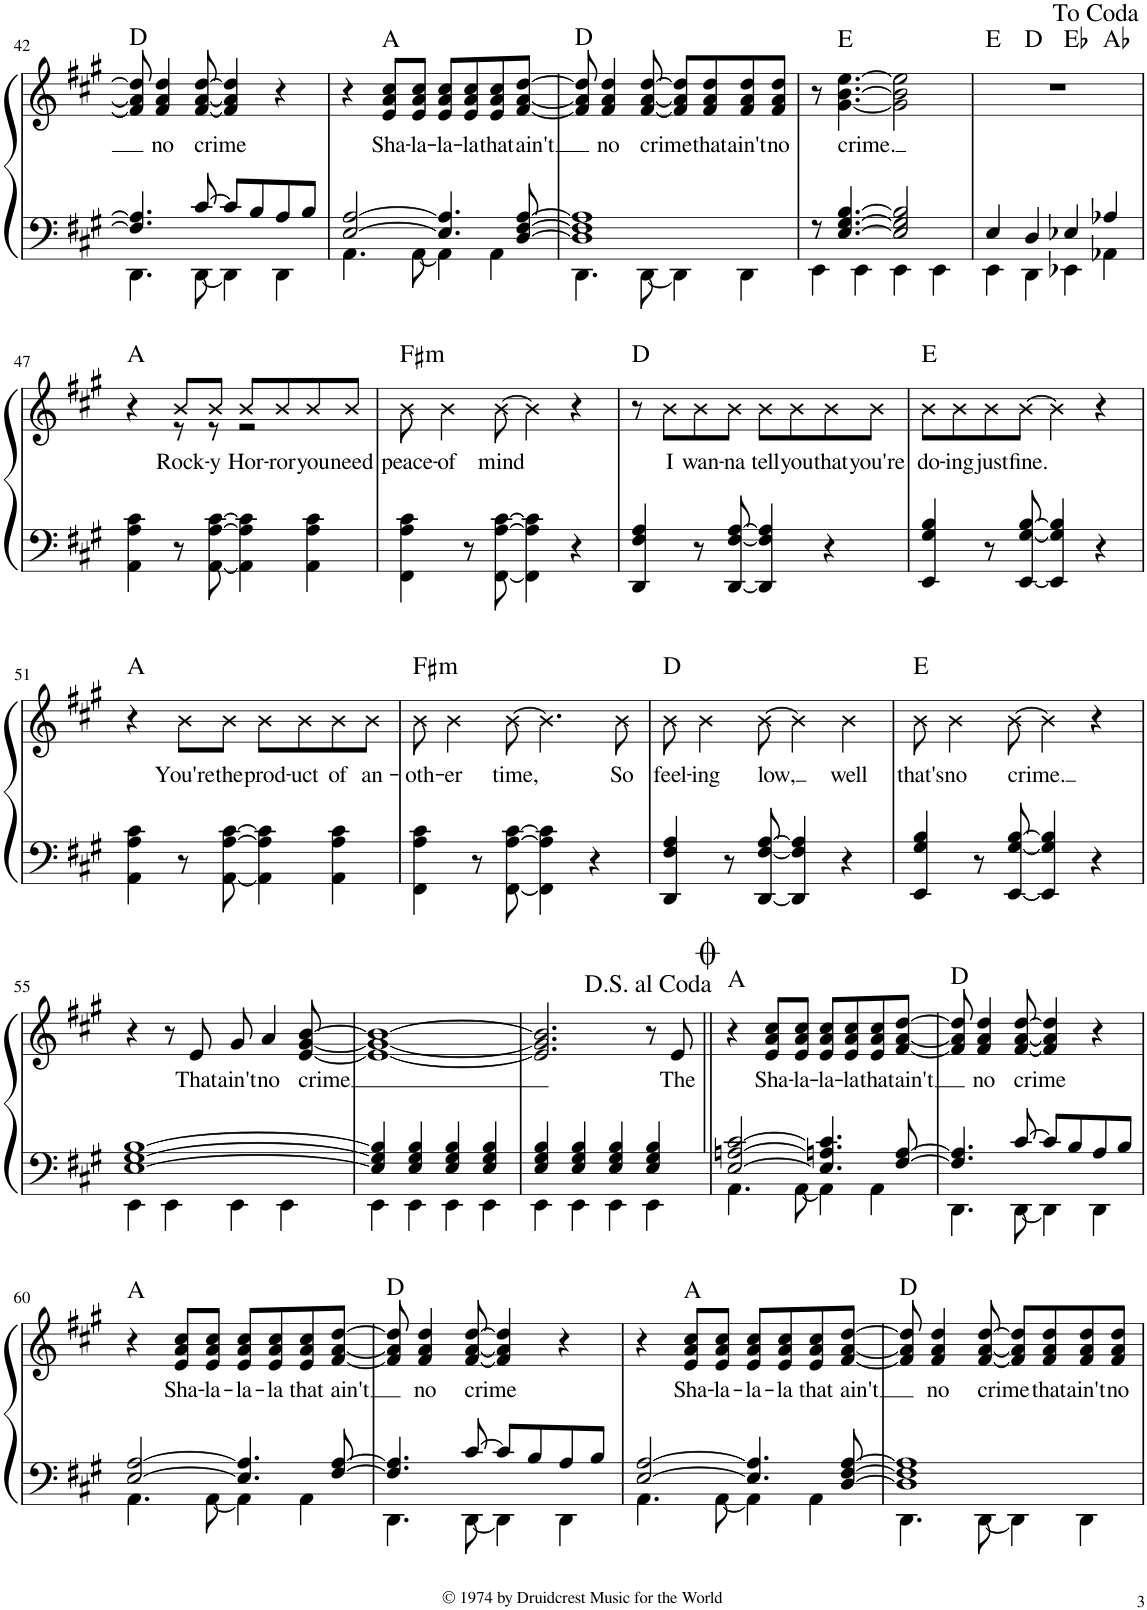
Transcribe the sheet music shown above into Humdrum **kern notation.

**kern	**kern	**text	**harte
*part1	*part1	*part1	*part1
*staff2	*staff1	*staff1	*
*I"Piano	*	*	*
*I'Pno.	*	*	*
!!LO:PB:g=z
*clefF4	*clefG2	*	*
*k[f#c#g#]	*k[f#c#g#]	*	*
*M4/4	*M4/4	*	*
=42	=42	=42	=42
*^	*	*	*
4.F#/] 4.A/]	4.DD\	8f#/] 8a/] 8dd/]	.	D:maj
!	!	!	!LO:LY:b	!
.	.	4f#/ 4a/ 4dd/	no	.
!	!	!	!LO:LY:b	!
[8c#/	[8DD\	[8f#/ [8a/ [8dd/	crime	.
8c#/L]	4DD\]	4f#/] 4a/] 4dd/]	.	.
8B/	.	.	.	.
8A/	4DD\	4r	.	.
8B/J	.	.	.	.
=43	=43	=43	=43	=43
[2E/ [2A/	4.AA\	4r	.	.
!	!	!	!LO:LY:b	!
.	.	8e/ 8a/ 8cc#/L	Sha-	A:maj
!	!	!	!LO:LY:b	!
.	[8AA\	8e/ 8a/ 8cc#/J	-la-	.
!	!	!	!LO:LY:b	!
4.E/] 4.A/]	4AA\]	8e/ 8a/ 8cc#/L	-la-	.
!	!	!	!LO:LY:b	!
.	.	8e/ 8a/ 8cc#/	-la	.
!	!	!	!LO:LY:b	!
.	4AA\	8e/ 8a/ 8cc#/	that	.
!	!	!	!LO:LY:b	!
[8D/ [8F#/ [8A/	.	[8f#/ [8a/ [8dd/J	ain't	.
=44	=44	=44	=44	=44
1D] 1F#] 1A]	4.DD\	8f#/] 8a/] 8dd/]	.	D:maj
!	!	!	!LO:LY:b	!
.	.	4f#/ 4a/ 4dd/	no	.
!	!	!	!LO:LY:b	!
.	[8DD\	[8f#/ [8a/ [8dd/	crime	.
.	4DD\]	8f#/] 8a/] 8dd/]L	.	.
!	!	!	!LO:LY:b	!
.	.	8f#/ 8a/ 8dd/	that	.
!	!	!	!LO:LY:b	!
.	4DD\	8f#/ 8a/ 8dd/	ain't	.
!	!	!	!LO:LY:b	!
.	.	8f#/ 8a/ 8dd/J	no	.
=45	=45	=45	=45	=45
8r	4EE\	8r	.	.
!	!	!	!LO:LY:b	!
[4.E/ [4.G#/ [4.B/	.	[4.g#\ [4.b\ [4.ee\	crime.	E:maj
.	4EE\	.	.	.
2E/] 2G#/] 2B/]	4EE\	2g#\] 2b\] 2ee\]	.	.
.	4EE\	.	.	.
=46	=46	=46	=46	=46
*	*	*^	*	*
*	*	*	*^	*	*
*	*	*	*	*^	*	*
4E/	4EE\	1r	4ryy	2ryy	2.ryy	.	E:maj
4D/	4DD\	.	2.ryy	.	.	.	D:maj
4E-X/	4EE-X\	.	.	2ryy	.	.	Eb:maj
4A-X/	4AA-X\	.	.	.	4ryy	.	Ab:maj
*v	*v	*	*	*	*	*	*
*	*	*v	*v	*v	*	*
!!LO:LB:g=z
=47	=47	=47	=47	=47
4AA\ 4A\ 4c#\	4r	4ryy	.	A:maj
!	!	!	!LO:LY:b	!
8r	8b/L	8r	Rock-	.
!	!	!	!LO:LY:b	!
[8AA\ [8A\ [8c#\	8b/J	8r	-y	.
!	!	!	!LO:LY:b	!
4AA\] 4A\] 4c#\]	8b/L	2r	Hor-	.
!	!	!	!LO:LY:b	!
.	8b/	.	-ror	.
!	!	!	!LO:LY:b	!
4AA\ 4A\ 4c#\	8b/	.	you	.
!	!	!	!LO:LY:b	!
.	8b/J	.	need	.
*	*v	*v	*	*
=48	=48	=48	=48
!	!	!LO:LY:b	!LO:H:kt=m
4FF#\ 4A\ 4c#\	8b\	peace-	F#:min
!	!	!LO:LY:b	!
.	4b\	-of	.
8r	.	.	.
!	!	!LO:LY:b	!
[8FF#\ [8A\ [8c#\	[8b\	-mind	.
4FF#\] 4A\] 4c#\]	4b\]	.	.
4r	4r	.	.
=49	=49	=49	=49
4DD/ 4F#/ 4A/	8r	.	D:maj
!	!	!LO:LY:b	!
.	8b\L	I	.
!	!	!LO:LY:b	!
8r	8b\	wan-	.
!	!	!LO:LY:b	!
[8DD/ [8F#/ [8A/	8b\J	-na	.
!	!	!LO:LY:b	!
4DD/] 4F#/] 4A/]	8b\L	tell	.
!	!	!LO:LY:b	!
.	8b\	you	.
!	!	!LO:LY:b	!
4r	8b\	that	.
!	!	!LO:LY:b	!
.	8b\J	you're	.
=50	=50	=50	=50
!	!	!LO:LY:b	!
4EE/ 4G#/ 4B/	8b\L	do-	E:maj
!	!	!LO:LY:b	!
.	8b\	-ing	.
!	!	!LO:LY:b	!
8r	8b\	just	.
!	!	!LO:LY:b	!
[8EE/ [8G#/ [8B/	[8b\J	fine.	.
4EE/] 4G#/] 4B/]	4b\]	.	.
4r	4r	.	.
!!LO:LB:g=z
=51	=51	=51	=51
4AA\ 4A\ 4c#\	4r	.	A:maj
!	!	!LO:LY:b	!
8r	8b\L	You're	.
!	!	!LO:LY:b	!
[8AA\ [8A\ [8c#\	8b\J	the	.
!	!	!LO:LY:b	!
4AA\] 4A\] 4c#\]	8b\L	prod-	.
!	!	!LO:LY:b	!
.	8b\	-uct	.
!	!	!LO:LY:b	!
4AA\ 4A\ 4c#\	8b\	of	.
!	!	!LO:LY:b	!
.	8b\J	an-	.
=52	=52	=52	=52
!	!	!LO:LY:b	!LO:H:kt=m
4FF#\ 4A\ 4c#\	8b\	-oth-	F#:min
!	!	!LO:LY:b	!
.	4b\	-er	.
8r	.	.	.
!	!	!LO:LY:b	!
[8FF#\ [8A\ [8c#\	[8b\	time,	.
4FF#\] 4A\] 4c#\]	4.b\]	.	.
4r	.	.	.
!	!	!LO:LY:b	!
.	8b\	So	.
=53	=53	=53	=53
!	!	!LO:LY:b	!
4DD/ 4F#/ 4A/	8b\	feel-	D:maj
!	!	!LO:LY:b	!
.	4b\	-ing	.
8r	.	.	.
!	!	!LO:LY:b	!
[8DD/ [8F#/ [8A/	[8b\	low,	.
4DD/] 4F#/] 4A/]	4b\]	.	.
!	!	!LO:LY:b	!
4r	4b\	well	.
=54	=54	=54	=54
!	!	!LO:LY:b	!
4EE/ 4G#/ 4B/	8b\	that's	E:maj
!	!	!LO:LY:b	!
.	4b\	no	.
8r	.	.	.
!	!	!LO:LY:b	!
[8EE/ [8G#/ [8B/	[8b\	crime.	.
4EE/] 4G#/] 4B/]	4b\]	.	.
4r	4r	.	.
!!LO:LB:g=z
=55	=55	=55	=55
*^	*	*	*
[1E [1G# [1B	4EE\	4r	.	.
.	4EE\	8r	.	.
!	!	!	!LO:LY:b	!
.	.	8e/	That	.
!	!	!	!LO:LY:b	!
.	4EE\	8g#/	ain't	.
!	!	!	!LO:LY:b	!
.	.	4a/	no	.
.	4EE\	.	.	.
!	!	!	!LO:LY:b	!
.	.	[8e/ [8g#/ [8b/	crime	.
=56	=56	=56	=56	=56
4E/] 4G#/] 4B/]	4EE\	1e_ 1g#_ 1b_	.	.
4E/ 4G#/ 4B/	4EE\	.	.	.
4E/ 4G#/ 4B/	4EE\	.	.	.
4E/ 4G#/ 4B/	4EE\	.	.	.
=57	=57	=57	=57	=57
4E/ 4G#/ 4B/	4EE\	2.e/] 2.g#/] 2.b/]	.	.
4E/ 4G#/ 4B/	4EE\	.	.	.
4E/ 4G#/ 4B/	4EE\	.	.	.
4E/ 4G#/ 4B/	4EE\	8r	.	.
!	!	!	!LO:LY:b	!
.	.	8e/	The	.
=58||	=58||	=58||	=58||	=58||
[2E/ [2An/ [2c#/	4.AA\	4r	.	A:maj
!	!	!	!LO:LY:b	!
.	.	8e/ 8a/ 8cc#/L	Sha-	.
!	!	!	!LO:LY:b	!
.	[8AA\	8e/ 8a/ 8cc#/J	-la-	.
!	!	!	!LO:LY:b	!
4.E/] 4.An/] 4.c#/]	4AA\]	8e/ 8a/ 8cc#/L	-la-	.
!	!	!	!LO:LY:b	!
.	.	8e/ 8a/ 8cc#/	-la	.
!	!	!	!LO:LY:b	!
.	4AA\	8e/ 8a/ 8cc#/	that	.
!	!	!	!LO:LY:b	!
[8F#/ [8A/	.	[8f#/ [8a/ [8dd/J	ain't	.
=59	=59	=59	=59	=59
4.F#/] 4.A/]	4.DD\	8f#/] 8a/] 8dd/]	.	D:maj
!	!	!	!LO:LY:b	!
.	.	4f#/ 4a/ 4dd/	no	.
!	!	!	!LO:LY:b	!
[8c#/	[8DD\	[8f#/ [8a/ [8dd/	crime	.
8c#/L]	4DD\]	4f#/] 4a/] 4dd/]	.	.
8B/	.	.	.	.
8A/	4DD\	4r	.	.
8B/J	.	.	.	.
!!LO:LB:g=z
=60	=60	=60	=60	=60
[2E/ [2A/	4.AA\	4r	.	A:maj
!	!	!	!LO:LY:b	!
.	.	8e/ 8a/ 8cc#/L	Sha-	.
!	!	!	!LO:LY:b	!
.	[8AA\	8e/ 8a/ 8cc#/J	-la-	.
!	!	!	!LO:LY:b	!
4.E/] 4.A/]	4AA\]	8e/ 8a/ 8cc#/L	-la-	.
!	!	!	!LO:LY:b	!
.	.	8e/ 8a/ 8cc#/	-la	.
!	!	!	!LO:LY:b	!
.	4AA\	8e/ 8a/ 8cc#/	that	.
!	!	!	!LO:LY:b	!
[8F#/ [8A/	.	[8f#/ [8a/ [8dd/J	ain't	.
=61	=61	=61	=61	=61
4.F#/] 4.A/]	4.DD\	8f#/] 8a/] 8dd/]	.	D:maj
!	!	!	!LO:LY:b	!
.	.	4f#/ 4a/ 4dd/	no	.
!	!	!	!LO:LY:b	!
[8c#/	[8DD\	[8f#/ [8a/ [8dd/	crime	.
8c#/L]	4DD\]	4f#/] 4a/] 4dd/]	.	.
8B/	.	.	.	.
8A/	4DD\	4r	.	.
8B/J	.	.	.	.
=62	=62	=62	=62	=62
[2E/ [2A/	4.AA\	4r	.	.
!	!	!	!LO:LY:b	!
.	.	8e/ 8a/ 8cc#/L	Sha-	A:maj
!	!	!	!LO:LY:b	!
.	[8AA\	8e/ 8a/ 8cc#/J	-la-	.
!	!	!	!LO:LY:b	!
4.E/] 4.A/]	4AA\]	8e/ 8a/ 8cc#/L	-la-	.
!	!	!	!LO:LY:b	!
.	.	8e/ 8a/ 8cc#/	-la	.
!	!	!	!LO:LY:b	!
.	4AA\	8e/ 8a/ 8cc#/	that	.
!	!	!	!LO:LY:b	!
[8D/ [8F#/ [8A/	.	[8f#/ [8a/ [8dd/J	ain't	.
=63	=63	=63	=63	=63
1D] 1F#] 1A]	4.DD\	8f#/] 8a/] 8dd/]	.	D:maj
!	!	!	!LO:LY:b	!
.	.	4f#/ 4a/ 4dd/	no	.
!	!	!	!LO:LY:b	!
.	[8DD\	[8f#/ [8a/ [8dd/	crime	.
.	4DD\]	8f#/] 8a/] 8dd/]L	.	.
!	!	!	!LO:LY:b	!
.	.	8f#/ 8a/ 8dd/	that	.
!	!	!	!LO:LY:b	!
.	4DD\	8f#/ 8a/ 8dd/	ain't	.
!	!	!	!LO:LY:b	!
.	.	8f#/ 8a/ 8dd/J	no	.
*v	*v	*	*	*
=	=	=	=
*-	*-	*-	*-
